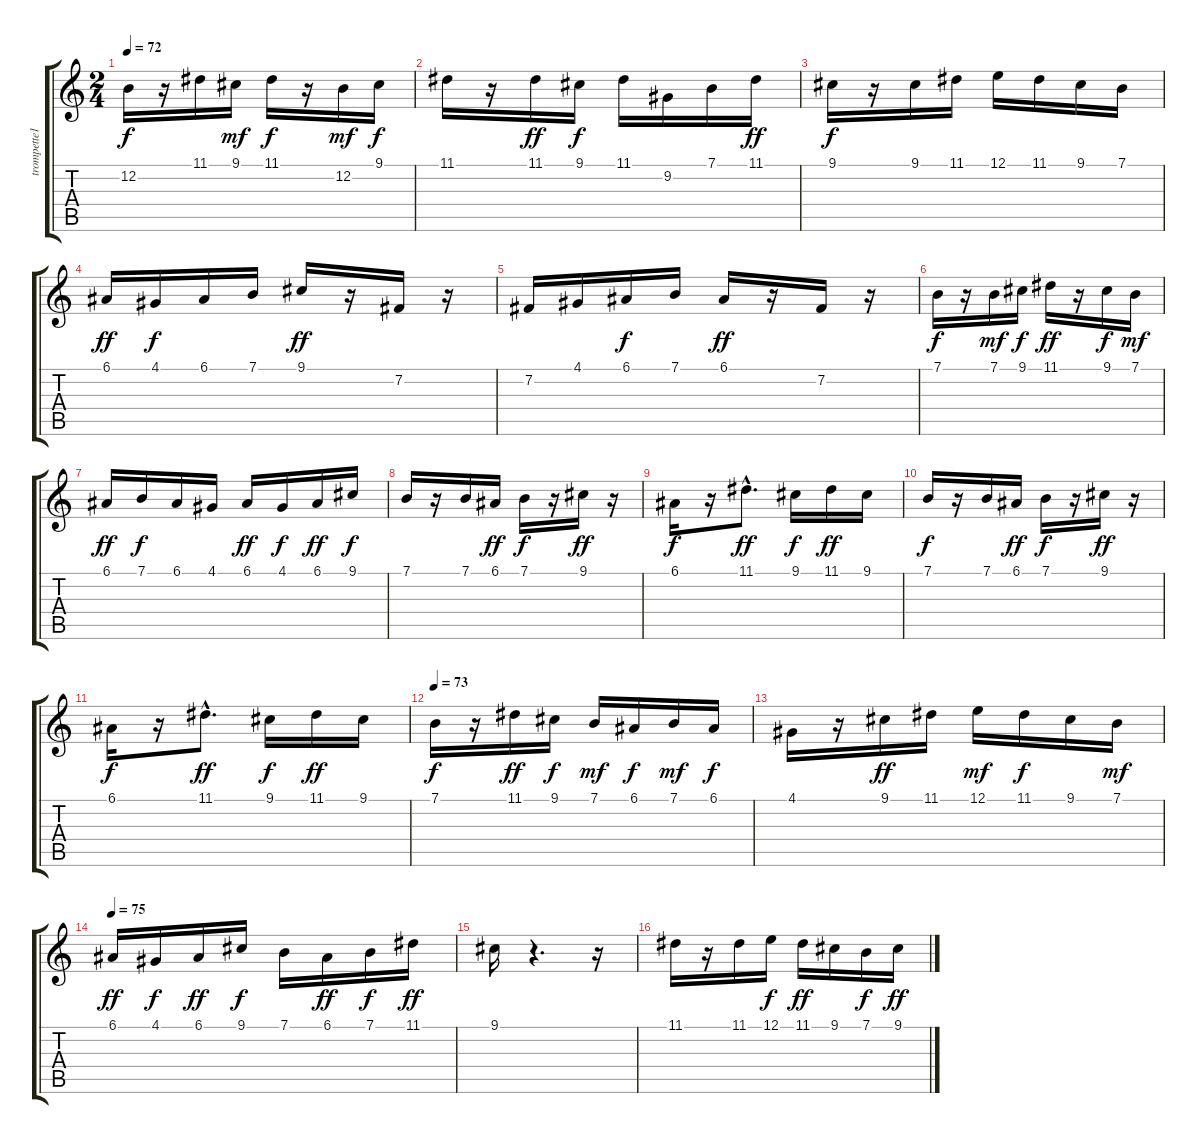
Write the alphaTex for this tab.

\track ("trompette1" "trompette1") {instrument trumpet}
\staff {score tabs}
\tuning (E4 B3 G3 D3 A2 E2) {hide}
\ts (2 4)
\tempo 72
\clef g2
\ks c
12.2.16{dy f} r.16 11.1.16 9.1.16{dy mf} 11.1.16{dy f} r.16 12.2.16{dy mf} 9.1.16{dy f} |
11.1.16 r.16 11.1.16{dy ff} 9.1.16{dy f} 11.1.16 9.2.16 7.1.16 11.1.16{dy ff} |
9.1.16{dy f} r.16 9.1.16 11.1.16 12.1.16 11.1.16 9.1.16 7.1.16 |
6.1.16{dy ff} 4.1.16{dy f} 6.1.16 7.1.16 9.1.16{dy ff} r.16 7.2.16 r.16 |
7.2.16 4.1.16 6.1.16{dy f} 7.1.16 6.1.16{dy ff} r.16 7.2.16 r.16 |
7.1.16{dy f} r.16 7.1.16{dy mf} 9.1.16{dy f} 11.1.16{dy ff} r.16 9.1.16{dy f} 7.1.16{dy mf} |
6.1.16{dy ff} 7.1.16{dy f} 6.1.16 4.1.16 6.1.16{dy ff} 4.1.16{dy f} 6.1.16{dy ff} 9.1.16{dy f} |
7.1.16 r.16 7.1.16 6.1.16{dy ff} 7.1.16{dy f} r.16 9.1.16{dy ff} r.16 |
6.1.16{dy f} r.16 11.1{hac}.8{d dy ff} 9.1.16{dy f} 11.1.16{dy ff} 9.1.16 |
7.1.16{dy f} r.16 7.1.16 6.1.16{dy ff} 7.1.16{dy f} r.16 9.1.16{dy ff} r.16 |
6.1.16{dy f} r.16 11.1{hac}.8{d dy ff} 9.1.16{dy f} 11.1.16{dy ff} 9.1.16 |
\tempo 73
7.1.16{dy f} r.16 11.1.16{dy ff} 9.1.16{dy f} 7.1.16{dy mf} 6.1.16{dy f} 7.1.16{dy mf} 6.1.16{dy f} |
4.1.16 r.16 9.1.16{dy ff} 11.1.16 12.1.16{dy mf} 11.1.16{dy f} 9.1.16 7.1.16{dy mf} |
\tempo 75
6.1.16{dy ff} 4.1.16{dy f} 6.1.16{dy ff} 9.1.16{dy f} 7.1.16 6.1.16{dy ff} 7.1.16{dy f} 11.1.16{dy ff} |
9.1.16 r.4{d} r.16 |
11.1.16 r.16 11.1.16 12.1.16{dy f} 11.1.16{dy ff} 9.1.16 7.1.16{dy f} 9.1.16{dy ff}
